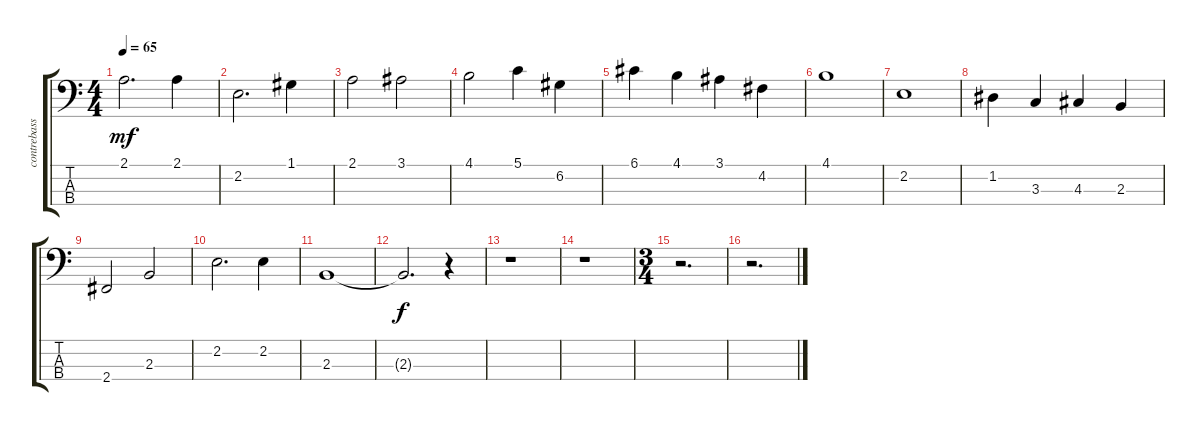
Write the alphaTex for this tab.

\track ("contrebasse" "contrebass") {instrument contrabass}
\staff {score tabs}
\tuning (G2 D2 A1 E1) {hide}
\ts (4 4)
\tempo 65
\clef f4
\ks c
2.1.2{d dy mf} 2.1.4 |
2.2.2{d} 1.1.4 |
2.1.2 3.1.2 |
4.1.2 5.1.4 6.2.4 |
6.1.4 4.1.4 3.1.4 4.2.4 |
4.1.1 |
2.2.1 |
1.2.4 3.3.4 4.3.4 2.3.4 |
2.4.2 2.3.2 |
2.2.2{d} 2.2.4 |
2.3.1 |
2.3{t}.2{d dy f} r.4 |
r.1 |
r.1 |
\ts (3 4)
r.2{d} |
r.2{d}
